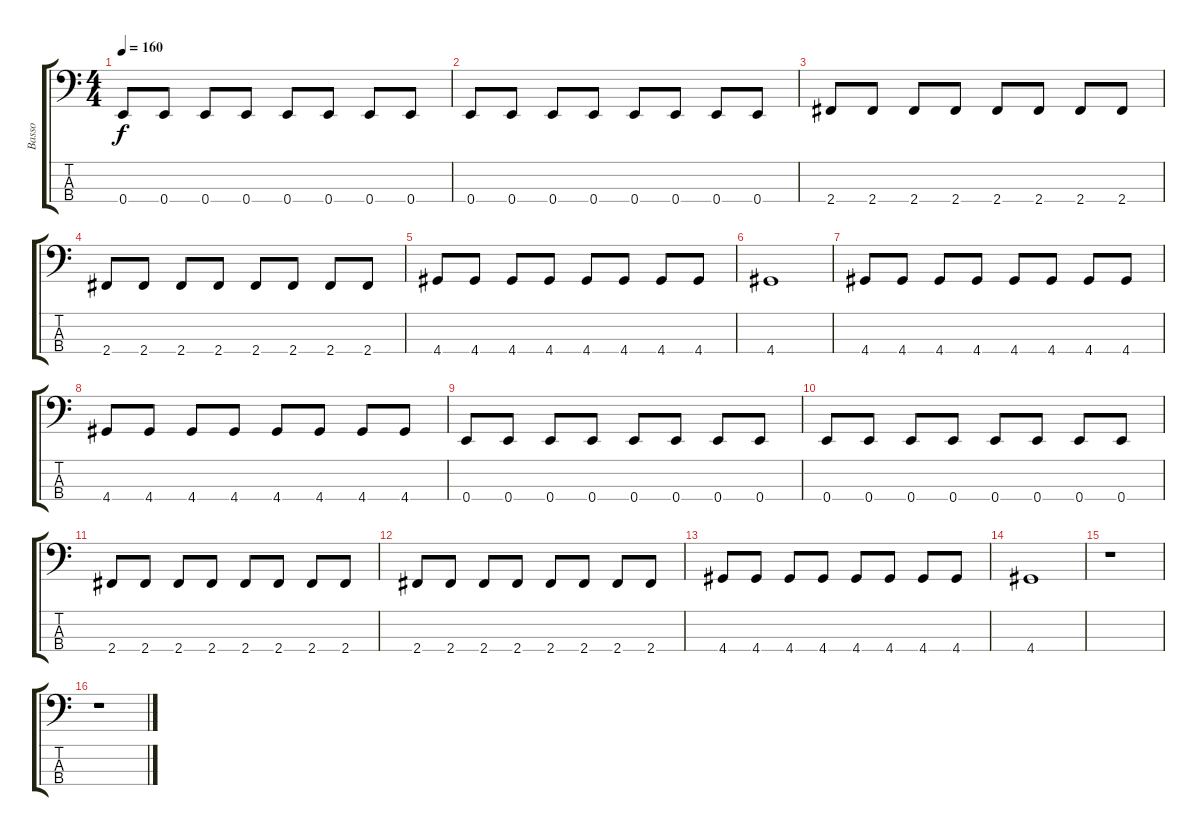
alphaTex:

\track ("Basso" "Basso") {instrument electricbassfinger}
\staff {score tabs}
\tuning (G2 D2 A1 E1) {hide}
\ts (4 4)
\tempo 160
\clef f4
\ks c
0.4.8{dy f} 0.4.8 0.4.8 0.4.8 0.4.8 0.4.8 0.4.8 0.4.8 |
0.4.8 0.4.8 0.4.8 0.4.8 0.4.8 0.4.8 0.4.8 0.4.8 |
2.4.8 2.4.8 2.4.8 2.4.8 2.4.8 2.4.8 2.4.8 2.4.8 |
2.4.8 2.4.8 2.4.8 2.4.8 2.4.8 2.4.8 2.4.8 2.4.8 |
4.4.8 4.4.8 4.4.8 4.4.8 4.4.8 4.4.8 4.4.8 4.4.8 |
4.4.1 |
4.4.8 4.4.8 4.4.8 4.4.8 4.4.8 4.4.8 4.4.8 4.4.8 |
4.4.8 4.4.8 4.4.8 4.4.8 4.4.8 4.4.8 4.4.8 4.4.8 |
0.4.8 0.4.8 0.4.8 0.4.8 0.4.8 0.4.8 0.4.8 0.4.8 |
0.4.8 0.4.8 0.4.8 0.4.8 0.4.8 0.4.8 0.4.8 0.4.8 |
2.4.8 2.4.8 2.4.8 2.4.8 2.4.8 2.4.8 2.4.8 2.4.8 |
2.4.8 2.4.8 2.4.8 2.4.8 2.4.8 2.4.8 2.4.8 2.4.8 |
4.4.8 4.4.8 4.4.8 4.4.8 4.4.8 4.4.8 4.4.8 4.4.8 |
4.4.1 |
r.1 |
r.1
